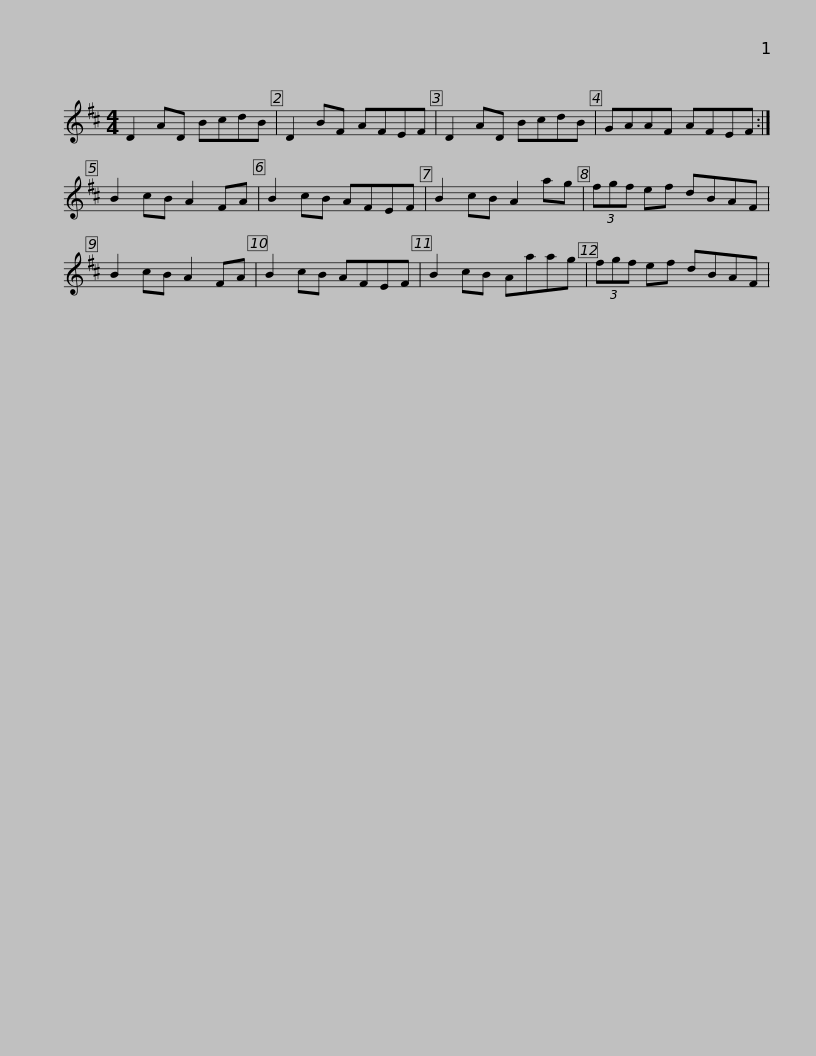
X:1
L:1/8
M:4/4
I:linebreak $
K:D
V:1 treble
V:1
 D2 AD BcdB | D2 BF AFEF | D2 AD BcdB | GAAF AFEF :| B2 cB A2 FA | %5
 B2 cB AFEF |$ B2 cB A2 ag | (3fgf ef dBAF | B2 cB A2 FA | B2 cB AFEF | %10
 B2 cB Aaag | (3fgf ef dBAF | %12
